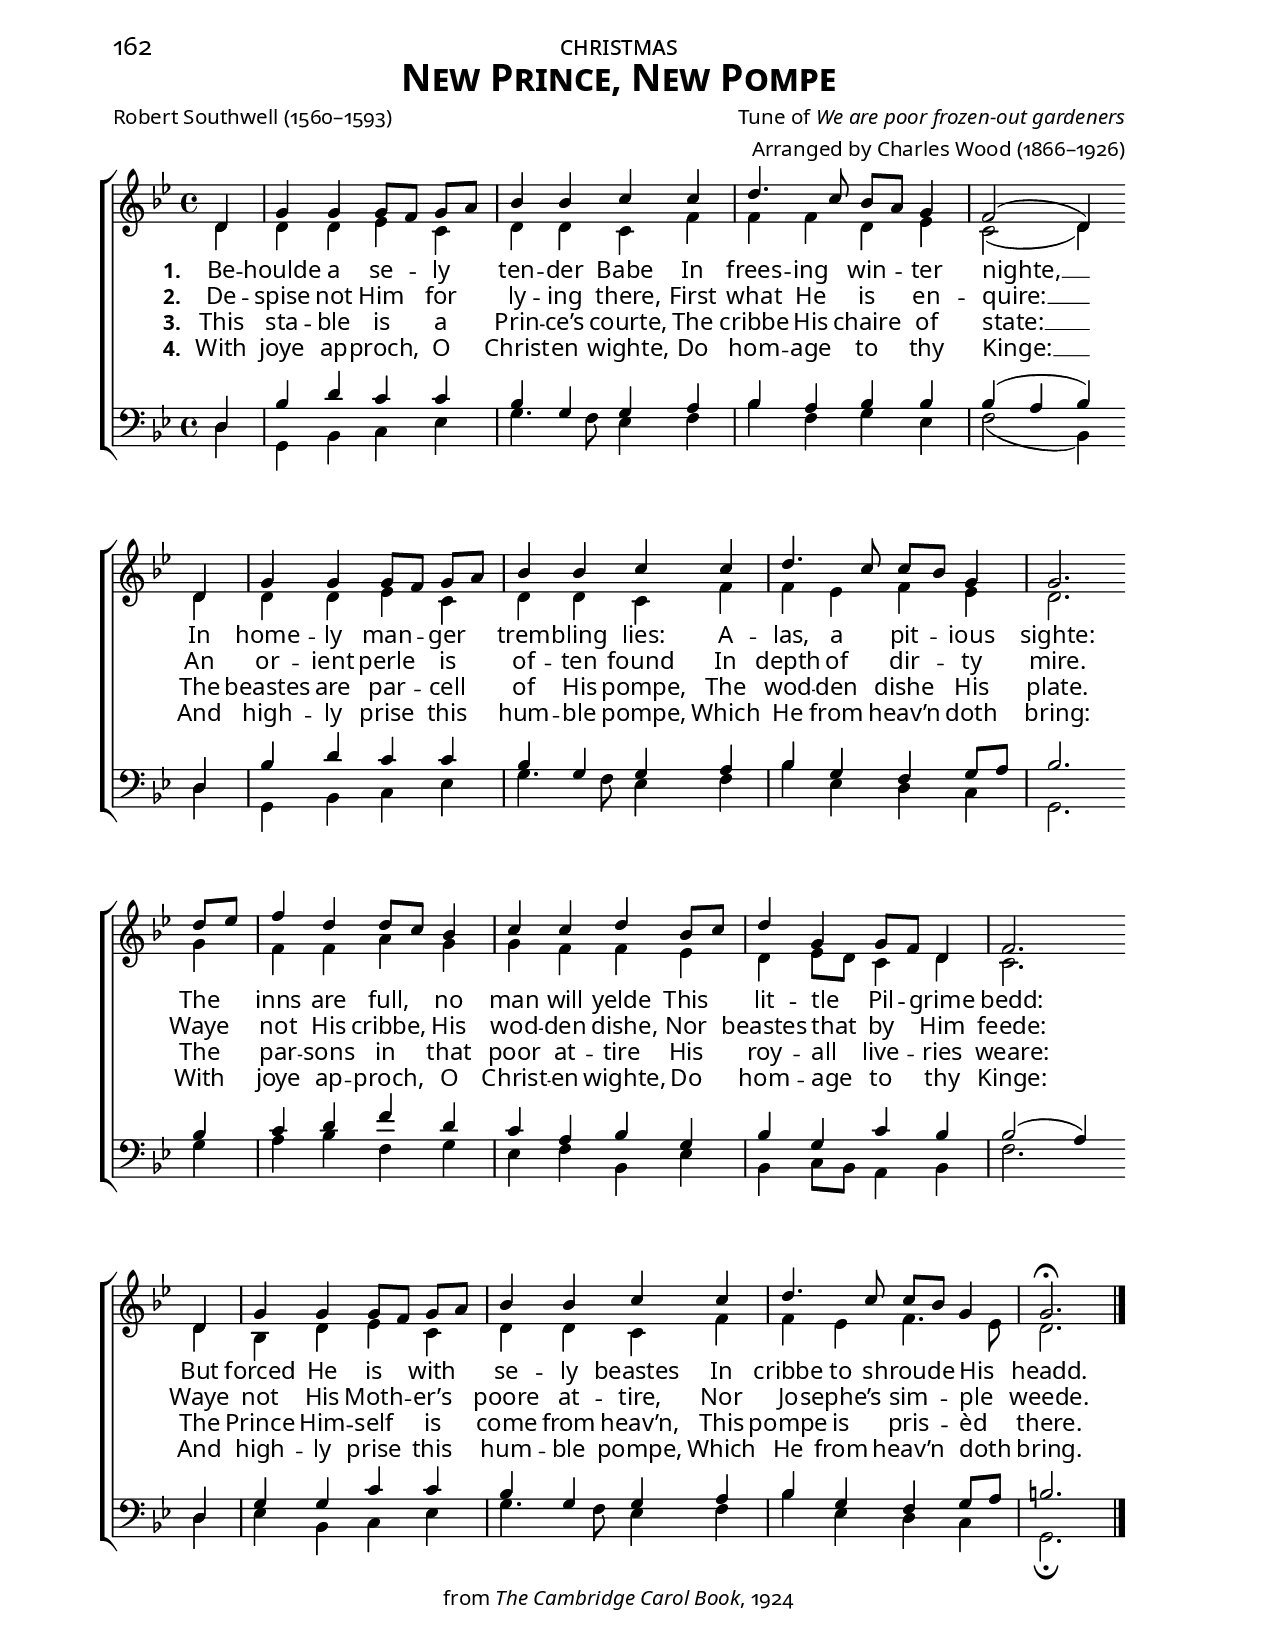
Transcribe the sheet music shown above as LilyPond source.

\version "2.24.0"
\include "util.ly"
\header {
  title = \markup{\override #'(font-name . "Garamond Premier Pro Semibold"){ \abs-fontsize #18 \smallCapsOldStyle"New Prince, New Pompe"}}
  poet = \markup\oldStyleNum"Robert Southwell (1560–1593)"
  composer = \markup {"Tune of" \italic"We are poor frozen-out gardeners"}
  arranger = \markup\oldStyleNum"Arranged by Charles Wood (1866–1926)"
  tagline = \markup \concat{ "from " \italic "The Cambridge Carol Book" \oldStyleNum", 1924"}
}
\paper {
  %print-all-headers = ##t
  paper-height = 11\in
  paper-width = 8.5\in
  indent = 0\in
  %system-system-spacing = #'((basic-distance . 10) (padding . 0))
  %system-system-spacing =
  %  #'((basic-distance . 0)
  %     (minimum-distance . 0)
  %     (padding . -0.35)
  %     (stretchability . 100))
  ragged-last-bottom = ##f
  ragged-bottom = ##f
  two-sided = ##t
  inner-margin = 1\in
  outer-margin = 0.75\in
  top-margin = 0.26\in
  bottom-margin = 0.25\in
  first-page-number = #162
  print-first-page-number = ##t
  headerLine = \markup{\override #'(font-name . "Garamond Premier Pro") \smallCapsOldStyle"christmas"}
  oddHeaderMarkup = \markup\fill-line{
     \override #'(font-name . "Garamond Premier Pro")\abs-fontsize #12.5
     \combine 
        \fill-line{"" \if \should-print-page-number
        \oldStylePageNum""
        }
        \fill-line{\headerLine}
  }
  evenHeaderMarkup = \markup {
     \override #'(font-name . "Garamond Premier Pro")\abs-fontsize #12.5
     \combine
        \if \should-print-page-number
        \oldStylePageNum""
        \fill-line{\headerLine}
  }
}
#(set-global-staff-size 18) \paper{ #(define fonts (make-pango-font-tree "Garamond Premier Pro" "Garamond Premier Pro" "Garamond Premier Pro" (/ 18 20))) }
global = {
  \key bes \major
  \time 4/4
  \autoBeamOff
  \override DynamicLineSpanner.staff-padding = #0.0
  \override DynamicLineSpanner.Y-extent = #'(-1 . 1)
}

sopMusic = \relative c' {
  \partial 4 d4 |
  g g g8[ f] g[ a] |
  bes4 bes c c |
  d4. c8 bes[ a] g4 |
  
  f2( d4) \bar""\break d |
  g g g8[ f] g[ a] |
  bes4 bes c c |
  
  d4. c8 c[ bes] g4 |
  g2. \bar""\break d'8[ ees] |
  f4 d d8[ c] bes4 |
  c c d bes8[ c] |
  d4 g, g8[ f] d4 |
  
  f2. \bar""\break d4 |
  g g g8[ f] g[ a] |
  bes4 bes c c |
  d4. c8 c[ bes] g4 |
  \partial 2. g2.\fermata \bar "|."
}
sopWords = \lyricmode {
  
}

altoMusic = \relative c' {
  d4 |
  d d ees c |
  d d c f |
  f f d ees |
  
  c2( d4) d |
  d d ees c |
  d d c f |
  
  f ees f ees |
  d2. g4 |
  f f a g |
  g f f ees |
  d ees8[ d] c4 d |
  
  c2. d4 |
  bes d ees c |
  d d c f |
  f ees f4. ees8 |
  d2. \bar "|."
}
altoWords = \lyricmode {
  \dropLyricsV
  \set stanza = #"1. "
  Be -- houlde a se -- ly ten -- der Babe
  In frees -- ing win -- ter nighte, __
  In home -- ly man -- ger trem -- bling lies:
  A -- las, a pit -- ious sighte:
  The inns are full, no man will yelde
  This lit -- tle Pil -- grime bedd:
  But forced He is with se -- ly beastes
  In cribbe to \set associatedVoice = "tenors" shroude His headd.
}
altoWordsII = \lyricmode {
  \dropLyricsV
%\markup\italic
  \set stanza = #"2. "
  De -- spise not Him for ly -- ing there,
  First what He is en -- quire: __
  An or -- ient perle is of -- ten found
  In depth of dir -- ty mire.
  Waye not His cribbe, His wod -- den dishe,
  Nor beastes that by Him feede:
  Waye not His Moth -- er’s poore at -- tire,
  Nor Jo -- sephe’s \set associatedVoice = "tenors" sim -- ple weede.
  \set ignoreMelismata = ##t
}
altoWordsIII = \lyricmode {
  \dropLyricsV
  \set stanza = #"3. "
  This sta -- ble is a Prin -- ce’s courte,
  The cribbe His chaire of state: __
  The beastes are par -- cell of His pompe,
  The wod -- den dishe His plate.
  The par -- sons in that poor at -- tire
  His roy -- all live -- ries weare:
  The Prince Him -- self is come from heav’n,
  This pompe is \set associatedVoice = "tenors" pris -- èd there.
  \set ignoreMelismata = ##t
}
altoWordsIV = \lyricmode {
  \dropLyricsV
  \set stanza = #"4. "
  With joye ap -- proch, O Christ -- en wighte,
  Do hom -- age to thy Kinge: __
  And high -- ly prise this hum -- ble pompe,
  Which He from heav’n doth bring:
  With joye ap -- proch, O Christ -- en wighte,
  Do hom -- age to thy Kinge:
  And high -- ly prise this hum -- ble pompe,
  Which He from \set associatedVoice = "tenors" heav’n doth bring.
  \set ignoreMelismata = ##t
}
altoWordsV = \lyricmode {
  \set stanza = #"5. "
  \set ignoreMelismata = ##t
}
altoWordsVI = \lyricmode {
  \set stanza = #"6. "
  \set ignoreMelismata = ##t
}
tenorMusic = \relative c {
  d4 |
  bes' d c c |
  bes g g a |
  bes a bes bes |
  
  bes( a bes) d, |
  bes' d c c |
  bes g g a |
  
  bes g f g8[ a] |
  bes2. bes4 |
  c d f d |
  c a bes g |
  bes g c bes |
  
  bes2( a4) d, |
  g g c c |
  bes g g a |
  bes g f g8[ a] |
  b2. \bar "|."
}
tenorWords = \lyricmode {

}

bassMusic = \relative c {
  d4 |
  g, bes c ees |
  g4. f8 ees4 f |
  bes f g ees |
  
  f2( bes,4) d |
  g, bes c ees |
  g4. f8 ees4 f |
  
  bes ees, d c |
  g2. g'4 |
  a bes f g |
  ees f bes, ees |
  bes c8[ bes] a4 bes |
  
  f'2. d4 |
  ees bes c ees |
  g4. f8 ees4 f |
  bes ees, d c |
  g2.\fermata \bar "|."
}
bassWords = \lyricmode {

}

pianoRH = \relative c' {
  
}
pianoLH = \relative c' {
  
}

\score {
  <<
   \new ChoirStaff <<
    \new Staff = women <<
      \new Voice = "sopranos" { \voiceOne << \global \sopMusic >> }
      \new Voice = "altos" { \voiceTwo << \global \altoMusic >> }
    >>
   \new Staff = men <<
      \clef bass
      \new Voice = "tenors" { \voiceOne << \global \tenorMusic >> }
      \new Voice = "basses" { \voiceTwo << \global \bassMusic >> }
    >>
    \new Lyrics \with { alignAboveContext = #"women" \override VerticalAxisGroup.nonstaff-relatedstaff-spacing = #'((basic-distance . 1))} \lyricsto "sopranos" \sopWords
    \new Lyrics = "altosVI"  \with { alignBelowContext = #"women" } \lyricsto "altos" \altoWordsVI
    \new Lyrics = "altosV"  \with { alignBelowContext = #"women" } \lyricsto "altos" \altoWordsV
    \new Lyrics = "altosIV"  \with { alignBelowContext = #"women" } \lyricsto "altos" \altoWordsIV
    \new Lyrics = "altosIII"  \with { alignBelowContext = #"women" } \lyricsto "altos" \altoWordsIII
    \new Lyrics = "altosII"  \with { alignBelowContext = #"women" } \lyricsto "altos" \altoWordsII
    \new Lyrics = "altos"  \with { alignBelowContext = #"women" \override VerticalAxisGroup.nonstaff-relatedstaff-spacing = #'((basic-distance . 1)) } \lyricsto "altos" \altoWords
    \new Lyrics \with { alignAboveContext = #"men" \override VerticalAxisGroup.nonstaff-relatedstaff-spacing = #'((basic-distance . 1)) } \lyricsto "tenors" \tenorWords
    \new Lyrics \with { alignBelowContext = #"men" \override VerticalAxisGroup.nonstaff-relatedstaff-spacing = #'((basic-distance . 1)) } \lyricsto "basses" \bassWords
  >>
%    \new PianoStaff << \new Staff { \new Voice { \pianoRH } } \new Staff { \clef "bass" \pianoLH } >>
  >>
  \layout {
  \context {
    \Lyrics
    \override LyricText.font-size = #1.3
  }
    \context {
      \Score
      %\override SpacingSpanner.base-shortest-duration = #(ly:make-moment 1/8)
      %\override SpacingSpanner.common-shortest-duration = #(ly:make-moment 1/4)
    }
    \context {
      % Remove all empty staves
      % \Staff \RemoveEmptyStaves \override VerticalAxisGroup.remove-first = ##t
    }
    \context {
      \Lyrics
      \override LyricText.X-offset = #center-on-word
    }
  }
}

